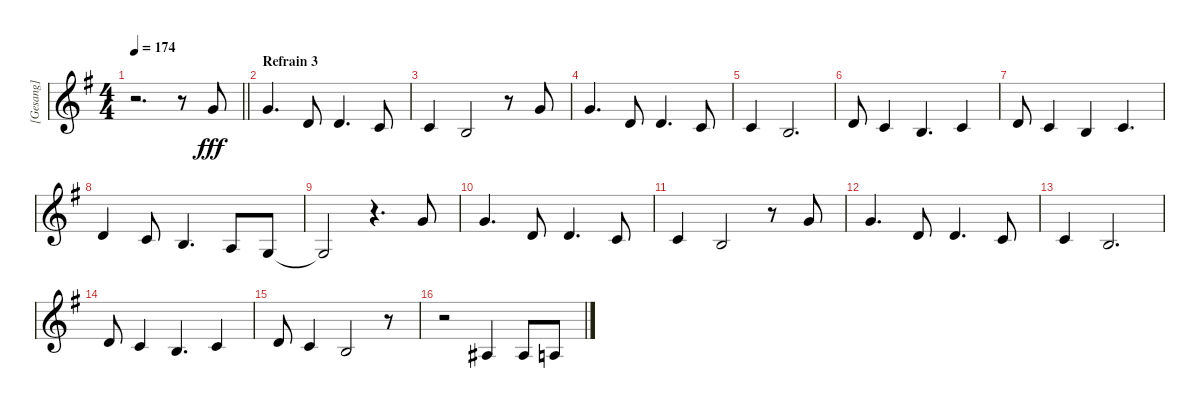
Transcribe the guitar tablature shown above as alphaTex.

\track ("[Gesang]" "[Gesang]") {instrument tenorsax}
\staff {score}
\tuning (E4 B3 G3 D3 A2 E2) {hide}
\ts (4 4)
\tempo 174
\clef g2
\barLineRight lightlight
\ks g
r.2{d dy fff} r.8 3.1.8 |
\section ("" "Refrain 3")
3.1.4{d} 3.2.8 3.2.4{d} 1.2.8 |
1.2.4 0.2.2 r.8 3.1.8 |
3.1.4{d} 3.2.8 3.2.4{d} 1.2.8 |
1.2.4 0.2.2{d} |
3.2.8 1.2.4 0.2.4{d} 1.2.4 |
3.2.8 1.2.4 0.2.4 1.2.4{d} |
3.2.4 1.2.8 0.2.4{d} 2.3.8 0.3.8 |
0.3{t}.2 r.4{d} 3.1.8 |
3.1.4{d} 3.2.8 3.2.4{d} 1.2.8 |
1.2.4 0.2.2 r.8 3.1.8 |
3.1.4{d} 3.2.8 3.2.4{d} 1.2.8 |
1.2.4 0.2.2{d} |
3.2.8 1.2.4 0.2.4{d} 1.2.4 |
3.2.8 1.2.4 0.2.2 r.8 |
r.2 3.3.4 3.3.8 2.3.8
